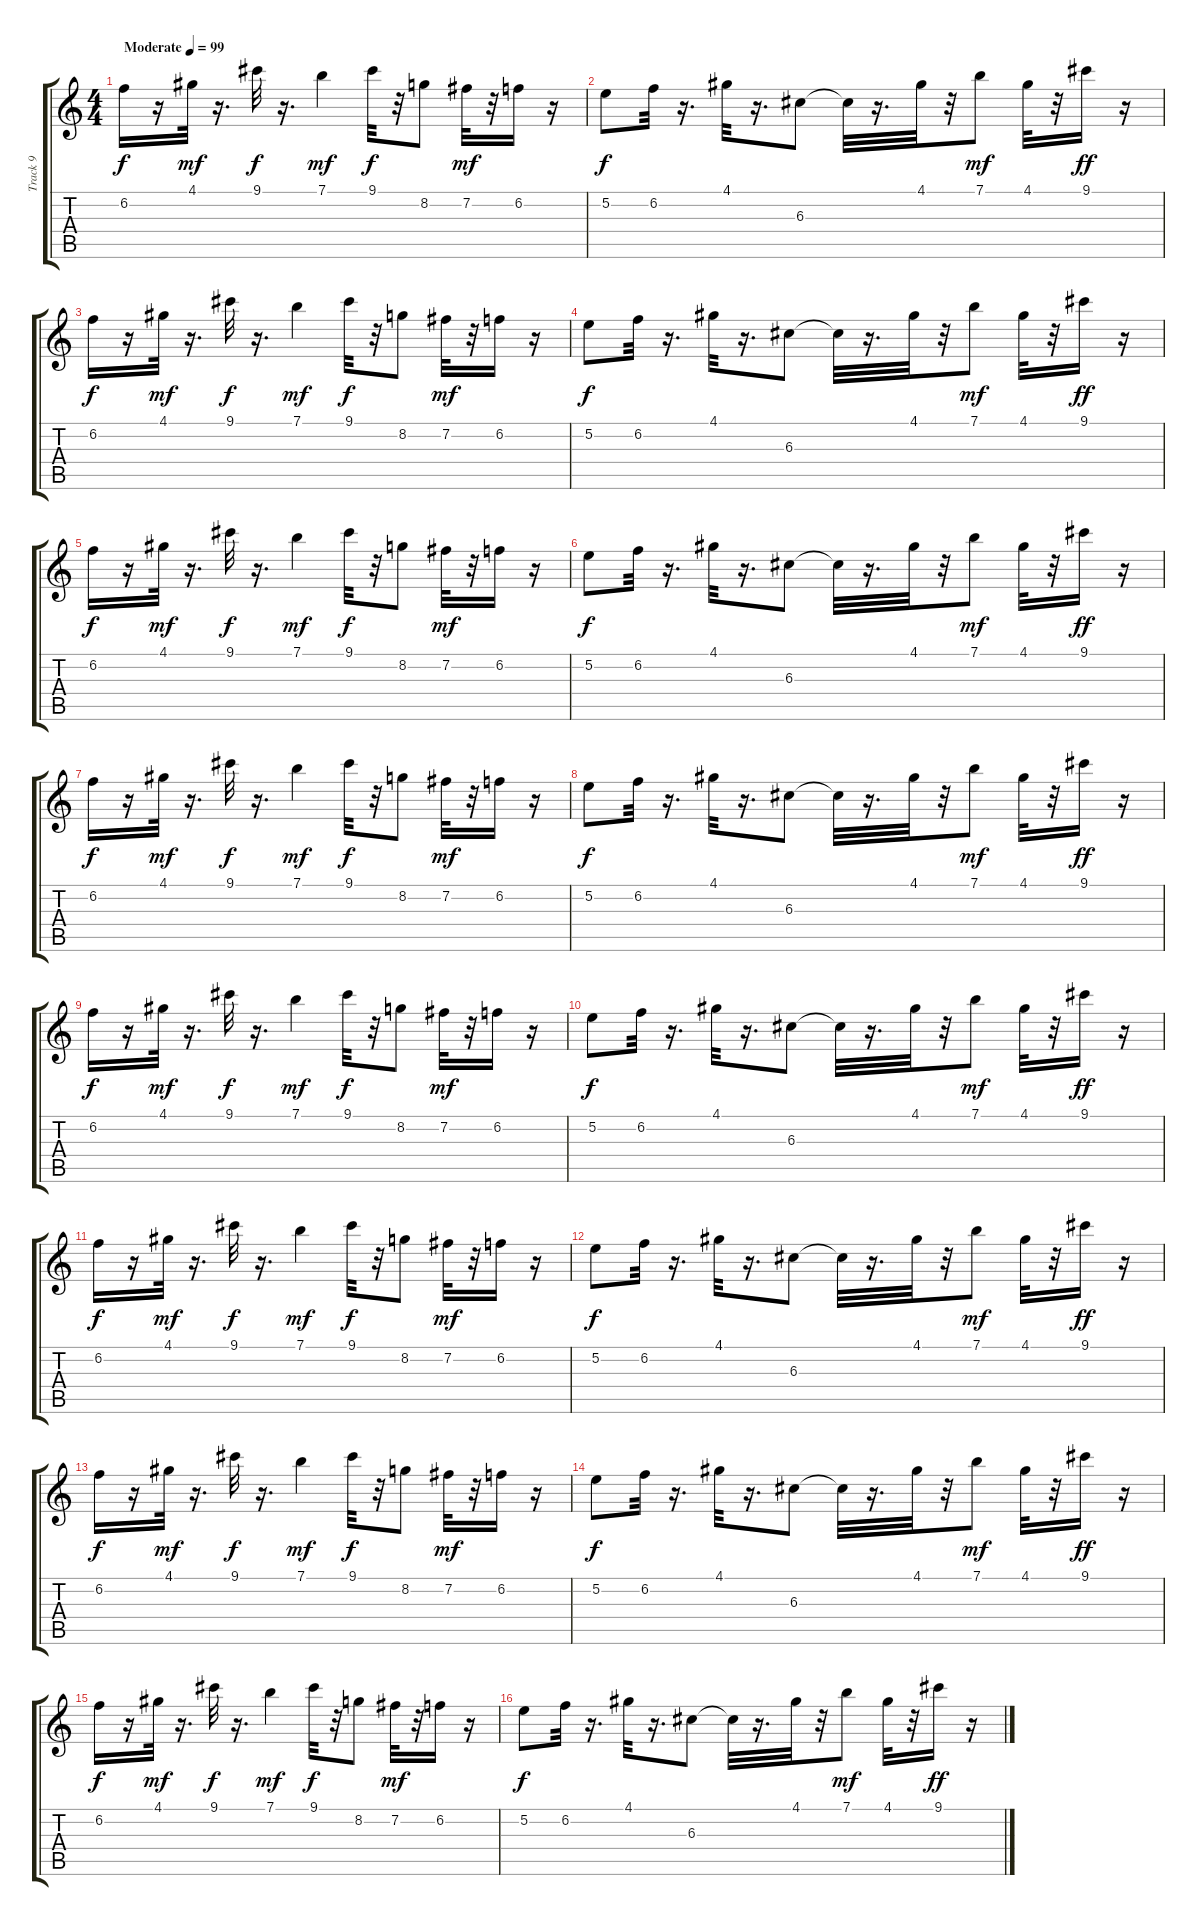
\track ("Track 9" "Track 9") {instrument banjo}
\staff {score tabs}
\tuning (E4 B3 G3 D3 A2 E2) {hide}
\displaytranspose 12
\ts (4 4)
\tempo (99 "Moderate")
\clef g2
\ks c
6.2.16{dy f instrument banjo} r.16 4.1.32{dy mf} r.16{d} 9.1.32{dy f} r.16{d} 7.1.4{dy mf} 9.1.32{dy f} r.32 8.2.8 7.2.32{dy mf} r.32 6.2.16 r.16 |
5.2.8{dy f} 6.2.32 r.16{d} 4.1.32 r.16{d} 6.3.8 6.3{t}.32 r.16{d} 4.1.32 r.32 7.1.8{dy mf} 4.1.32 r.32 9.1.16{dy ff} r.16 |
6.2.16{dy f} r.16 4.1.32{dy mf} r.16{d} 9.1.32{dy f} r.16{d} 7.1.4{dy mf} 9.1.32{dy f} r.32 8.2.8 7.2.32{dy mf} r.32 6.2.16 r.16 |
5.2.8{dy f} 6.2.32 r.16{d} 4.1.32 r.16{d} 6.3.8 6.3{t}.32 r.16{d} 4.1.32 r.32 7.1.8{dy mf} 4.1.32 r.32 9.1.16{dy ff} r.16 |
6.2.16{dy f} r.16 4.1.32{dy mf} r.16{d} 9.1.32{dy f} r.16{d} 7.1.4{dy mf} 9.1.32{dy f} r.32 8.2.8 7.2.32{dy mf} r.32 6.2.16 r.16 |
5.2.8{dy f} 6.2.32 r.16{d} 4.1.32 r.16{d} 6.3.8 6.3{t}.32 r.16{d} 4.1.32 r.32 7.1.8{dy mf} 4.1.32 r.32 9.1.16{dy ff} r.16 |
6.2.16{dy f} r.16 4.1.32{dy mf} r.16{d} 9.1.32{dy f} r.16{d} 7.1.4{dy mf} 9.1.32{dy f} r.32 8.2.8 7.2.32{dy mf} r.32 6.2.16 r.16 |
5.2.8{dy f} 6.2.32 r.16{d} 4.1.32 r.16{d} 6.3.8 6.3{t}.32 r.16{d} 4.1.32 r.32 7.1.8{dy mf} 4.1.32 r.32 9.1.16{dy ff} r.16 |
6.2.16{dy f} r.16 4.1.32{dy mf} r.16{d} 9.1.32{dy f} r.16{d} 7.1.4{dy mf} 9.1.32{dy f} r.32 8.2.8 7.2.32{dy mf} r.32 6.2.16 r.16 |
5.2.8{dy f} 6.2.32 r.16{d} 4.1.32 r.16{d} 6.3.8 6.3{t}.32 r.16{d} 4.1.32 r.32 7.1.8{dy mf} 4.1.32 r.32 9.1.16{dy ff} r.16 |
6.2.16{dy f} r.16 4.1.32{dy mf} r.16{d} 9.1.32{dy f} r.16{d} 7.1.4{dy mf} 9.1.32{dy f} r.32 8.2.8 7.2.32{dy mf} r.32 6.2.16 r.16 |
5.2.8{dy f} 6.2.32 r.16{d} 4.1.32 r.16{d} 6.3.8 6.3{t}.32 r.16{d} 4.1.32 r.32 7.1.8{dy mf} 4.1.32 r.32 9.1.16{dy ff} r.16 |
6.2.16{dy f} r.16 4.1.32{dy mf} r.16{d} 9.1.32{dy f} r.16{d} 7.1.4{dy mf} 9.1.32{dy f} r.32 8.2.8 7.2.32{dy mf} r.32 6.2.16 r.16 |
5.2.8{dy f} 6.2.32 r.16{d} 4.1.32 r.16{d} 6.3.8 6.3{t}.32 r.16{d} 4.1.32 r.32 7.1.8{dy mf} 4.1.32 r.32 9.1.16{dy ff} r.16 |
6.2.16{dy f} r.16 4.1.32{dy mf} r.16{d} 9.1.32{dy f} r.16{d} 7.1.4{dy mf} 9.1.32{dy f} r.32 8.2.8 7.2.32{dy mf} r.32 6.2.16 r.16 |
5.2.8{dy f} 6.2.32 r.16{d} 4.1.32 r.16{d} 6.3.8 6.3{t}.32 r.16{d} 4.1.32 r.32 7.1.8{dy mf} 4.1.32 r.32 9.1.16{dy ff} r.16
